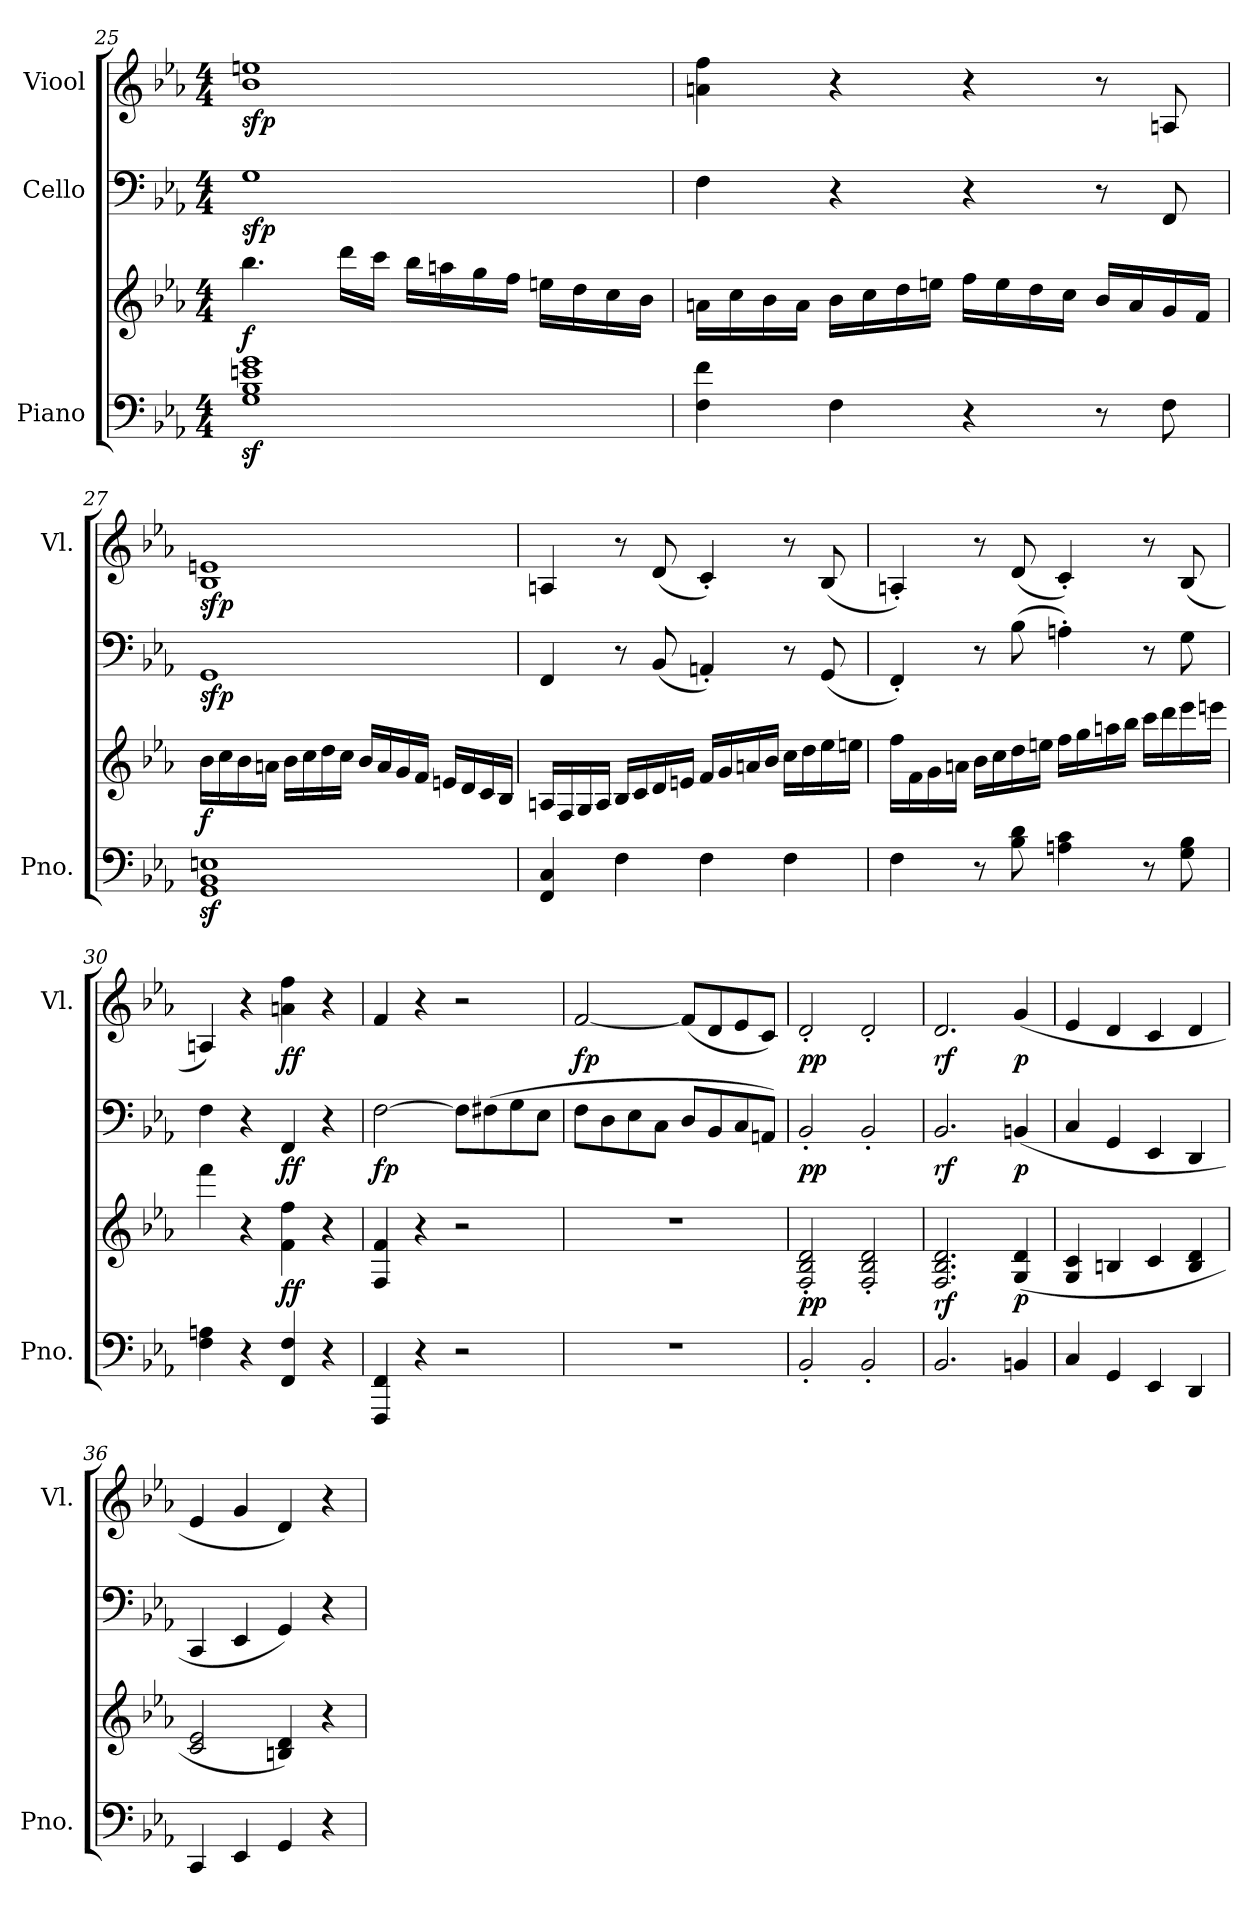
**kern	**kern	**dynam	**kern	**dynam	**kern	**dynam
*part3	*part3	*part3	*part2	*part2	*part1	*part1
*staff4	*staff3	*staff3/4	*staff2	*staff2	*staff1	*staff1
*I"Piano	*	*	*I"Cello	*	*I"Viool	*
*I'Pno.	*	*	*	*	*I'Vl.	*
!!LO:LB:g=z
*clefF4	*clefG2	*	*clefF4	*	*clefG2	*
*k[b-e-a-]	*k[b-e-a-]	*	*k[b-e-a-]	*	*k[b-e-a-]	*
*M4/4	*M4/4	*	*M4/4	*	*M4/4	*
=25	=25	=25	=25	=25	=25	=25
!	!	!LO:DY:b	!	!LO:DY:b	!	!LO:DY:b
1Gz< 1B-z< 1enz< 1gz<	4.bb-\	f	1G	sfp	1b- 1een	sfp
.	16ddd\LL	.	.	.	.	.
.	16ccc\JJ	.	.	.	.	.
.	16bb-\LL	.	.	.	.	.
.	16aan\	.	.	.	.	.
.	16gg\	.	.	.	.	.
.	16ff\JJ	.	.	.	.	.
.	16een\LL	.	.	.	.	.
.	16dd\	.	.	.	.	.
.	16cc\	.	.	.	.	.
.	16b-\JJ	.	.	.	.	.
=26	=26	=26	=26	=26	=26	=26
4F\ 4f\	16an\LL	.	4F\	.	4an\ 4ff\	.
.	16cc\	.	.	.	.	.
.	16b-\	.	.	.	.	.
.	16a\JJ	.	.	.	.	.
4F\	16b-\LL	.	4r	.	4r	.
.	16cc\	.	.	.	.	.
.	16dd\	.	.	.	.	.
.	16een\JJ	.	.	.	.	.
4r	16ff\LL	.	4r	.	4r	.
.	16ee\	.	.	.	.	.
.	16dd\	.	.	.	.	.
.	16cc\JJ	.	.	.	.	.
8r	16b-/LL	.	8r	.	8r	.
.	16a/	.	.	.	.	.
8F\	16g/	.	8FF/	.	8An/	.
.	16f/JJ	.	.	.	.	.
!!LO:LB:g=z
=27	=27	=27	=27	=27	=27	=27
!	!	!LO:DY:b	!	!LO:DY:b	!	!LO:DY:b
1GGz< 1BB-z< 1Enz<	16b-\LL	f	1GG	sfp	1B- 1en	sfp
.	16cc\	.	.	.	.	.
.	16b-\	.	.	.	.	.
.	16an\JJ	.	.	.	.	.
.	16b-\LL	.	.	.	.	.
.	16cc\	.	.	.	.	.
.	16dd\	.	.	.	.	.
.	16cc\JJ	.	.	.	.	.
.	16b-/LL	.	.	.	.	.
.	16a/	.	.	.	.	.
.	16g/	.	.	.	.	.
.	16f/JJ	.	.	.	.	.
.	16en/LL	.	.	.	.	.
.	16d/	.	.	.	.	.
.	16c/	.	.	.	.	.
.	16B-/JJ	.	.	.	.	.
=28	=28	=28	=28	=28	=28	=28
4FF/ 4C/	16An/LL	.	4FF/	.	4An/	.
.	16F/	.	.	.	.	.
.	16G/	.	.	.	.	.
.	16A/JJ	.	.	.	.	.
4F\	16B-/LL	.	8r	.	8r	.
.	16c/	.	.	.	.	.
.	16d/	.	(<8BB-/	.	(<8d/	.
.	16en/JJ	.	.	.	.	.
4F\	16f/LL	.	4AAn'/)	.	4c'/)	.
.	16g/	.	.	.	.	.
.	16an/	.	.	.	.	.
.	16b-/JJ	.	.	.	.	.
4F\	16cc\LL	.	8r	.	8r	.
.	16dd\	.	.	.	.	.
.	16ee-\	.	(<8GG/	.	(<8B-/	.
.	16een\JJ	.	.	.	.	.
!!LO:PB:g=z
=29	=29	=29	=29	=29	=29	=29
4F\	16ff\LL	.	4FF'/)	.	4An'/)	.
.	16f\	.	.	.	.	.
.	16g\	.	.	.	.	.
.	16an\JJ	.	.	.	.	.
8r	16b-\LL	.	8r	.	8r	.
.	16cc\	.	.	.	.	.
8B-\ 8d\	16dd\	.	(>8B-\	.	(<8d/	.
.	16een\JJ	.	.	.	.	.
4An\ 4c\	16ff\LL	.	4An'\)	.	4c'/)	.
.	16gg\	.	.	.	.	.
.	16aan\	.	.	.	.	.
.	16bb-\JJ	.	.	.	.	.
8r	16ccc\LL	.	8r	.	8r	.
.	16ddd\	.	.	.	.	.
8G\ 8B-\	16eee-\	.	8G\	.	(<8B-/	.
.	16eeen\JJ	.	.	.	.	.
=30	=30	=30	=30	=30	=30	=30
4F\ 4An\	4fff\	.	4F\	.	4An/)	.
4r	4r	.	4r	.	4r	.
!	!	!LO:DY:b	!	!LO:DY:b	!	!LO:DY:b
4FF/ 4F/	4f\ 4ff\	ff	4FF/	ff	4an\ 4ff\	ff
4r	4r	.	4r	.	4r	.
=31	=31	=31	=31	=31	=31	=31
!	!	!	!	!LO:DY:b	!	!
4FFF/ 4FF/	4F/ 4f/	.	[2F\	fp	4f/	.
4r	4r	.	.	.	4r	.
2r	2r	.	8F\L]	.	2r	.
.	.	.	(>8F#X\	.	.	.
.	.	.	8G\	.	.	.
.	.	.	8E-\J	.	.	.
=32	=32	=32	=32	=32	=32	=32
!	!	!	!	!	!	!LO:DY:b
1r	1r	.	8F\L	.	[2f/	fp
.	.	.	8D\	.	.	.
.	.	.	8E-\	.	.	.
.	.	.	8C\J	.	.	.
.	.	.	8D/L	.	(<8f/L]	.
.	.	.	8BB-/	.	8d/	.
.	.	.	8C/	.	8e-/	.
.	.	.	8AAn/J)	.	8c/J)	.
!!LO:LB:g=z
=33	=33	=33	=33	=33	=33	=33
!	!	!LO:DY:b	!	!LO:DY:b	!	!LO:DY:b
2BB-'/	2F/' 2B-/' 2d/'	pp	2BB-'/	pp	2d'/	pp
2BB-'/	2F/' 2B-/' 2d/'	.	2BB-'/	.	2d'/	.
=34	=34	=34	=34	=34	=34	=34
!	!	!LO:DY:b	!	!LO:DY:b	!	!LO:DY:b
2.BB-/	2.F/ 2.B-/ 2.d/	rf	2.BB-/	rf	2.d/	rf
!	!	!LO:DY:b	!	!LO:DY:b	!	!LO:DY:b
4BBn/	(>4G/ 4d/	p	(>4BBn/	p	(>4g/	p
=35	=35	=35	=35	=35	=35	=35
4C/	4G/ 4c/	.	4C/	.	4e-/	.
4GG/	4Bn/	.	4GG/	.	4d/	.
4EE-/	4c/	.	4EE-/	.	4c/	.
4DD/	4B/ 4d/	.	4DD/	.	4d/	.
=36	=36	=36	=36	=36	=36	=36
4CC/	2c/ 2e-/	.	4CC/	.	4e-/	.
4EE-/	.	.	4EE-/	.	4g/	.
4GG/	4Bn/ 4d/)	.	4GG/)	.	4d/)	.
4r	4r	.	4r	.	4r	.
=	=	=	=	=	=	=
*-	*-	*-	*-	*-	*-	*-
